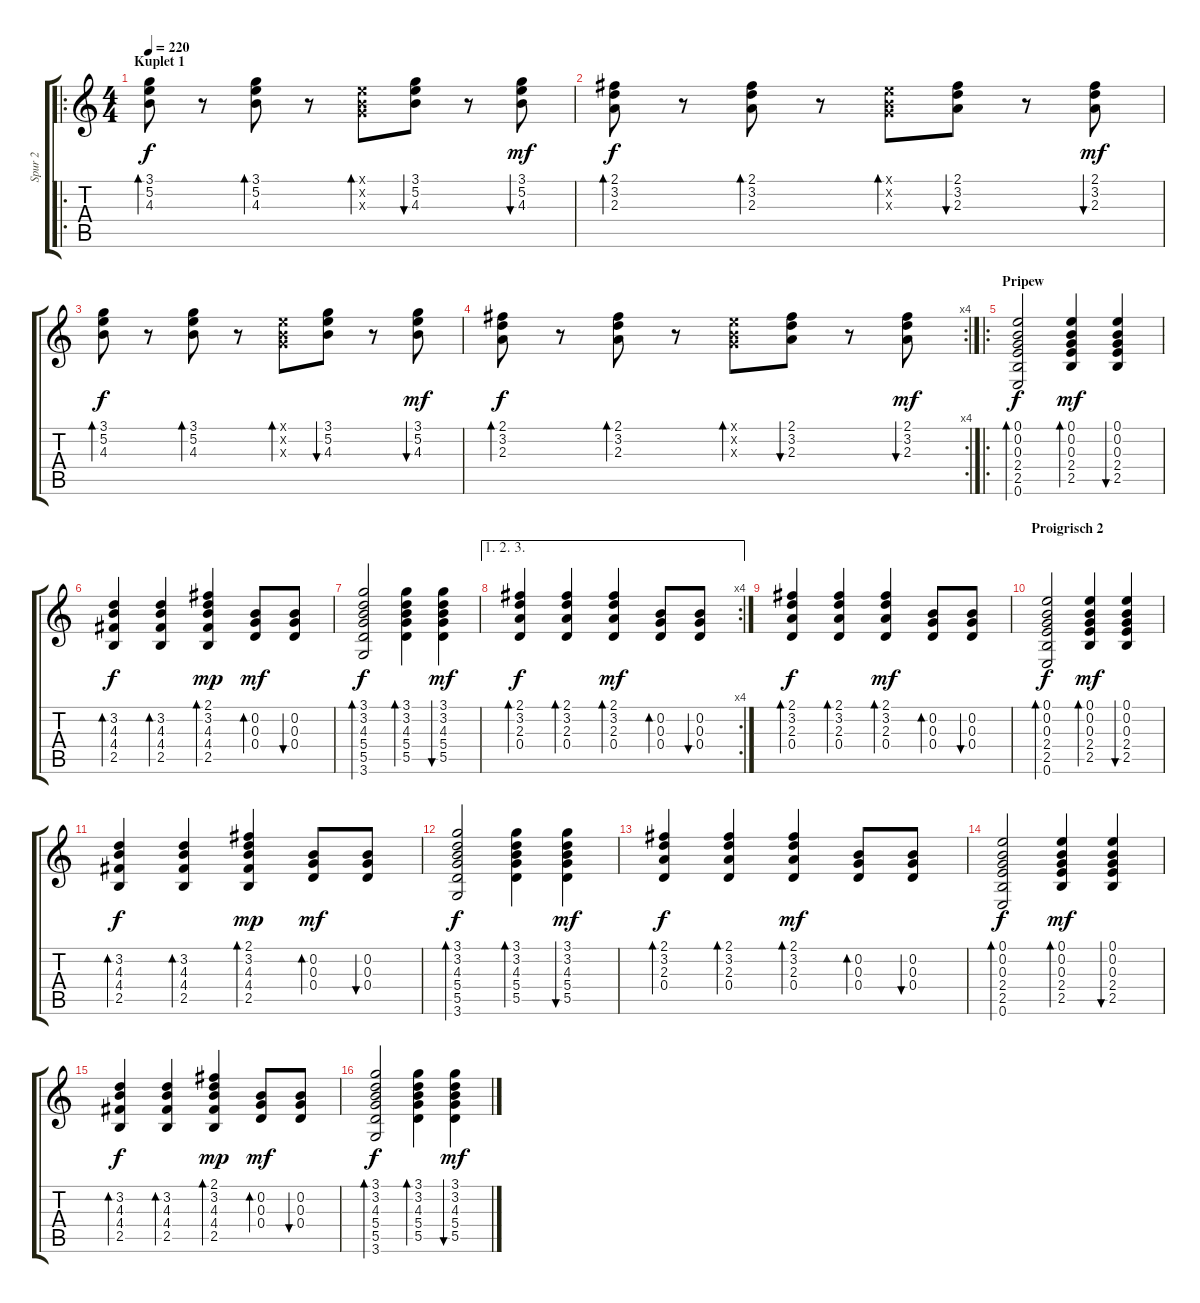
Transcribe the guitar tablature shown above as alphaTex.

\track ("Spur 2" "Spur 2") {instrument acousticguitarsteel}
\staff {score tabs}
\tuning (E4 B3 G3 D3 A2 E2) {hide}
\ro
\ts (4 4)
\section ("" "Kuplet 1")
\tempo 220
\clef g2
\ks c
(3.1 5.2 4.3).8{bd 30 dy f} r.8 (3.1 5.2 4.3).8{bd 30} r.8 (0.1{x} 0.2{x} 0.3{x}).8{bd 30} (3.1 5.2 4.3).8{bu 30} r.8 (3.1 5.2 4.3).8{bu 30 dy mf} |
(2.1 3.2 2.3).8{bd 30 dy f} r.8 (2.1 3.2 2.3).8{bd 30} r.8 (0.1{x} 0.2{x} 0.3{x}).8{bd 30} (2.1 3.2 2.3).8{bu 30} r.8 (2.1 3.2 2.3).8{bu 30 dy mf} |
(3.1 5.2 4.3).8{bd 30 dy f} r.8 (3.1 5.2 4.3).8{bd 30} r.8 (0.1{x} 0.2{x} 0.3{x}).8{bd 30} (3.1 5.2 4.3).8{bu 30} r.8 (3.1 5.2 4.3).8{bu 30 dy mf} |
\rc 4
(2.1 3.2 2.3).8{bd 30 dy f} r.8 (2.1 3.2 2.3).8{bd 30} r.8 (0.1{x} 0.2{x} 0.3{x}).8{bd 30} (2.1 3.2 2.3).8{bu 30} r.8 (2.1 3.2 2.3).8{bu 30 dy mf} |
\ro
\section ("" "Pripew")
(0.1 0.2 0.3 2.4 2.5 0.6).2{bd 60 dy f} (0.1 0.2 0.3 2.4 2.5).4{bd 60 dy mf} (0.1 0.2 0.3 2.4 2.5).4{bu 60} |
(3.2 4.3 4.4 2.5).4{bd 60 dy f} (3.2 4.3 4.4 2.5).4{bd 30} (2.1 3.2 4.3 4.4 2.5).4{bd 60 dy mp} (0.2 0.3 0.4).8{bd 30 dy mf} (0.2 0.3 0.4).8{bu 30} |
(3.1 3.2 4.3 5.4 5.5 3.6).2{bd 60 dy f} (3.1 3.2 4.3 5.4 5.5).4{bd 60} (3.1 3.2 4.3 5.4 5.5).4{bu 60 dy mf} |
\ae (1 2 3)
\rc 4
(2.1 3.2 2.3 0.4).4{bd 60 dy f} (2.1 3.2 2.3 0.4).4{bd 30} (2.1 3.2 2.3 0.4).4{bd 60 dy mf} (0.2 0.3 0.4).8{bd 30} (0.2 0.3 0.4).8{bu 30} |
(2.1 3.2 2.3 0.4).4{bd 60 dy f} (2.1 3.2 2.3 0.4).4{bd 30} (2.1 3.2 2.3 0.4).4{bd 60 dy mf} (0.2 0.3 0.4).8{bd 30} (0.2 0.3 0.4).8{bu 30} |
\section ("" "Proigrisch 2")
(0.1 0.2 0.3 2.4 2.5 0.6).2{bd 60 dy f} (0.1 0.2 0.3 2.4 2.5).4{bd 60 dy mf} (0.1 0.2 0.3 2.4 2.5).4{bu 60} |
(3.2 4.3 4.4 2.5).4{bd 60 dy f} (3.2 4.3 4.4 2.5).4{bd 30} (2.1 3.2 4.3 4.4 2.5).4{bd 60 dy mp} (0.2 0.3 0.4).8{bd 30 dy mf} (0.2 0.3 0.4).8{bu 30} |
(3.1 3.2 4.3 5.4 5.5 3.6).2{bd 60 dy f} (3.1 3.2 4.3 5.4 5.5).4{bd 60} (3.1 3.2 4.3 5.4 5.5).4{bu 60 dy mf} |
(2.1 3.2 2.3 0.4).4{bd 60 dy f} (2.1 3.2 2.3 0.4).4{bd 30} (2.1 3.2 2.3 0.4).4{bd 60 dy mf} (0.2 0.3 0.4).8{bd 30} (0.2 0.3 0.4).8{bu 30} |
(0.1 0.2 0.3 2.4 2.5 0.6).2{bd 60 dy f} (0.1 0.2 0.3 2.4 2.5).4{bd 60 dy mf} (0.1 0.2 0.3 2.4 2.5).4{bu 60} |
(3.2 4.3 4.4 2.5).4{bd 60 dy f} (3.2 4.3 4.4 2.5).4{bd 30} (2.1 3.2 4.3 4.4 2.5).4{bd 60 dy mp} (0.2 0.3 0.4).8{bd 30 dy mf} (0.2 0.3 0.4).8{bu 30} |
(3.1 3.2 4.3 5.4 5.5 3.6).2{bd 60 dy f} (3.1 3.2 4.3 5.4 5.5).4{bd 60} (3.1 3.2 4.3 5.4 5.5).4{bu 60 dy mf}
